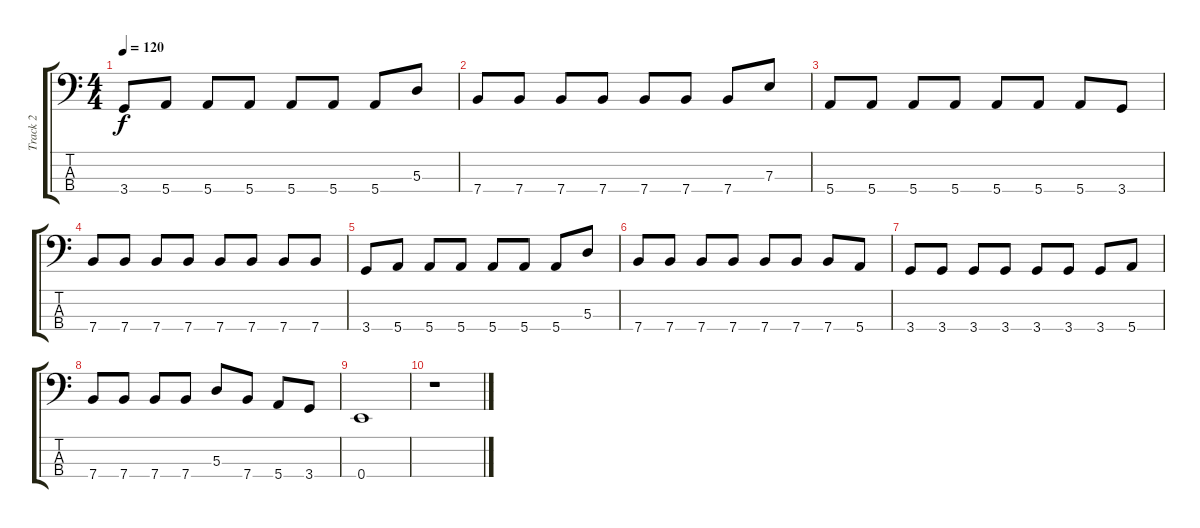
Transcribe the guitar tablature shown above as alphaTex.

\track ("Track 2" "Track 2") {instrument electricbassfinger}
\staff {score tabs}
\tuning (G2 D2 A1 E1) {hide}
\ts (4 4)
\tempo 120
\clef f4
\ks c
3.4.8{dy f} 5.4.8 5.4.8 5.4.8 5.4.8 5.4.8 5.4.8 5.3.8 |
7.4.8 7.4.8 7.4.8 7.4.8 7.4.8 7.4.8 7.4.8 7.3.8 |
5.4.8 5.4.8 5.4.8 5.4.8 5.4.8 5.4.8 5.4.8 3.4.8 |
7.4.8 7.4.8 7.4.8 7.4.8 7.4.8 7.4.8 7.4.8 7.4.8 |
3.4.8 5.4.8 5.4.8 5.4.8 5.4.8 5.4.8 5.4.8 5.3.8 |
7.4.8 7.4.8 7.4.8 7.4.8 7.4.8 7.4.8 7.4.8 5.4.8 |
3.4.8 3.4.8 3.4.8 3.4.8 3.4.8 3.4.8 3.4.8 5.4.8 |
7.4.8 7.4.8 7.4.8 7.4.8 5.3.8 7.4.8 5.4.8 3.4.8 |
0.4.1 |
r.1
